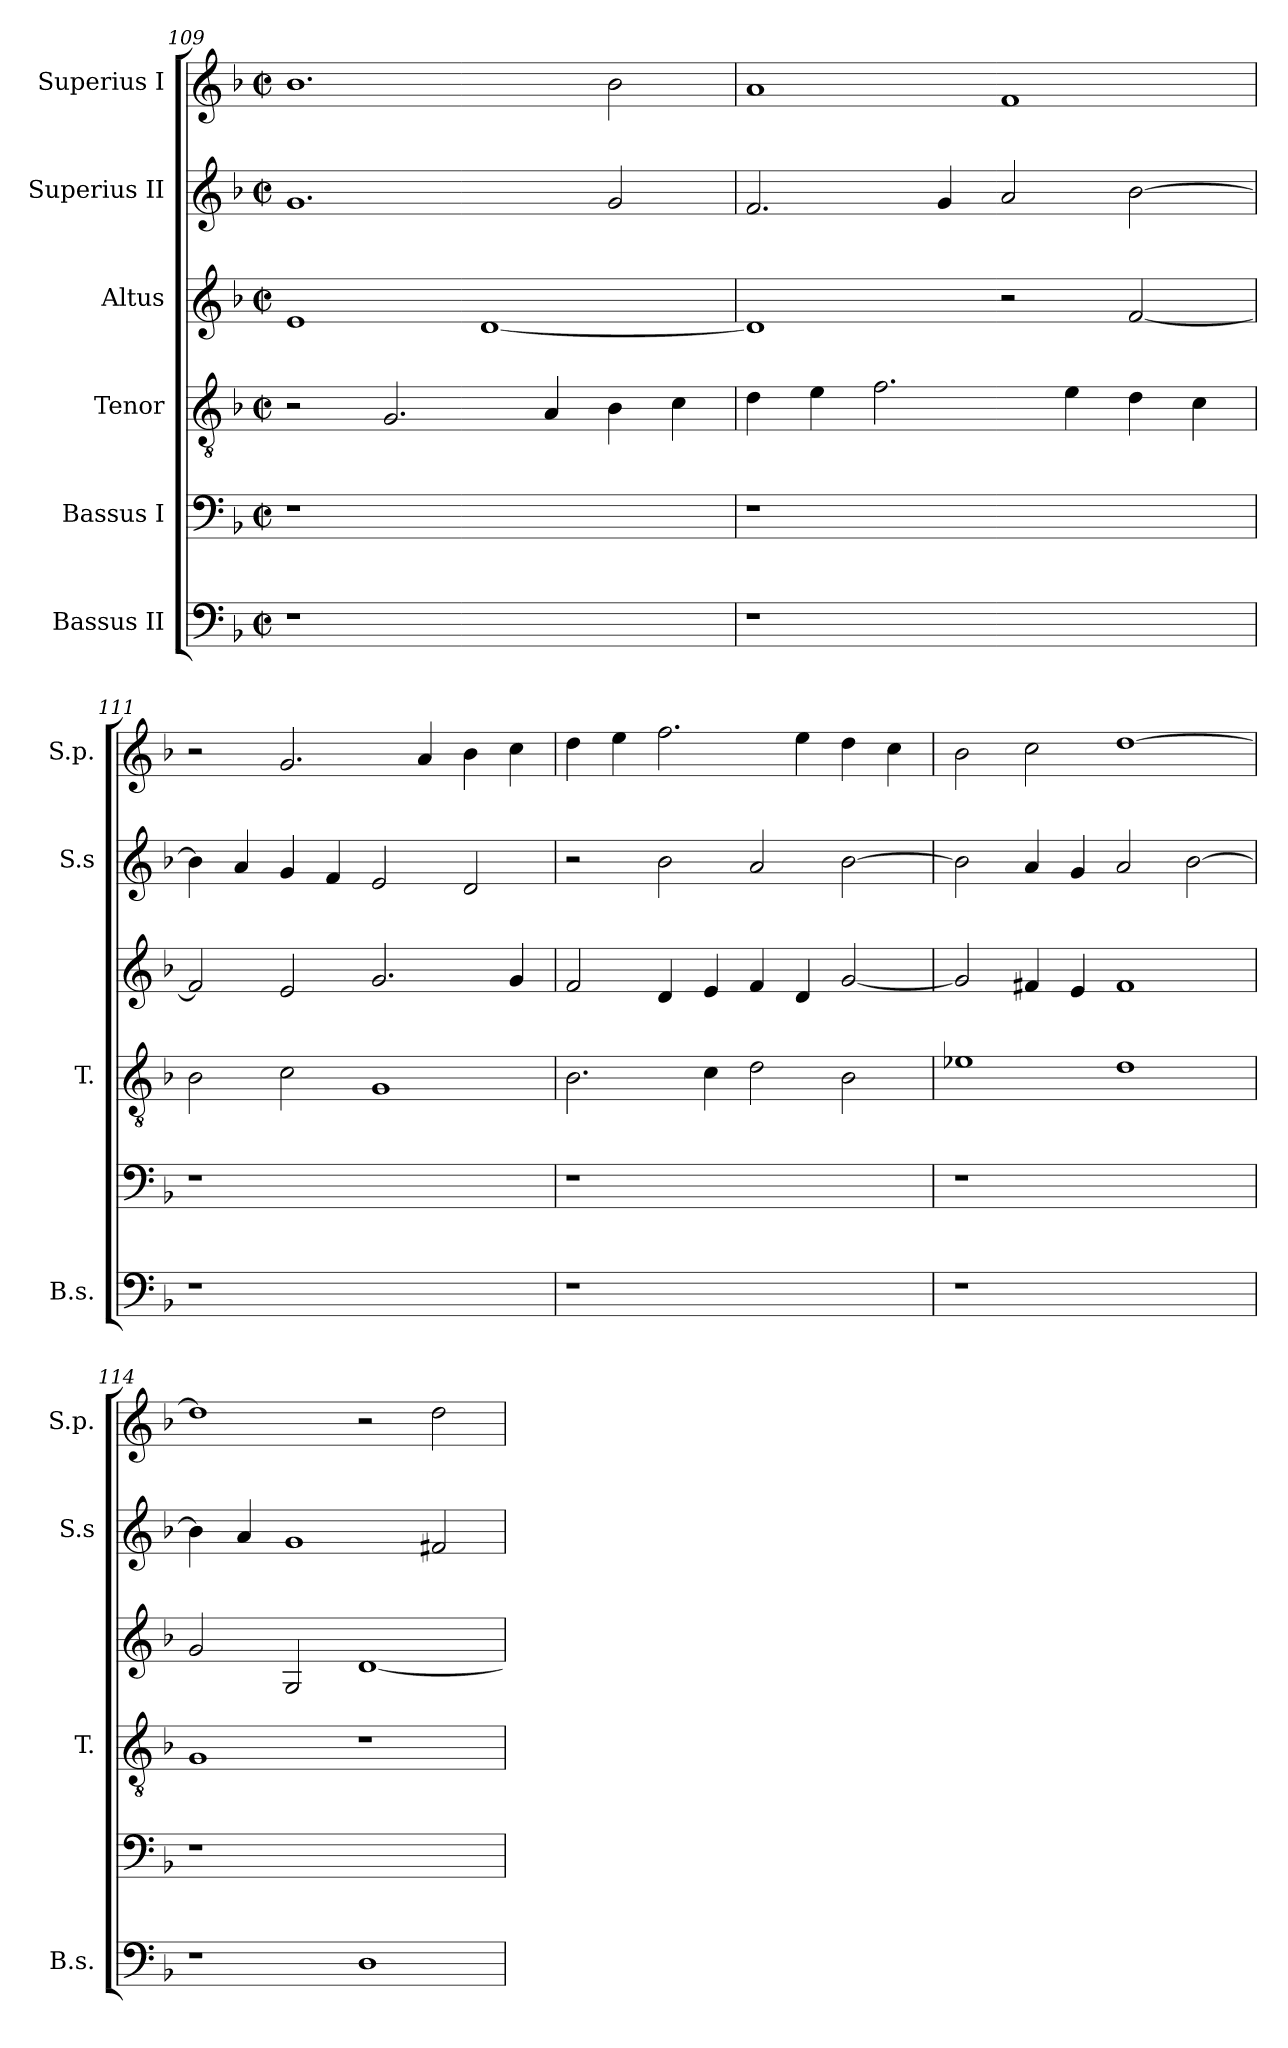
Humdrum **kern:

**kern	**kern	**kern	**kern	**kern	**kern
*part6	*part5	*part4	*part3	*part2	*part1
*staff6	*staff5	*staff4	*staff3	*staff2	*staff1
*I"Bassus II	*I"Bassus I	*I"Tenor	*I"Altus	*I"Superius II	*I"Superius I
*I'B.s.	*	*I'T.	*	*I'S.s	*I'S.p.
*clefF4	*clefF4	*clefGv2	*clefG2	*clefG2	*clefG2
*	*	*ITrd7c12	*	*	*
*k[b-]	*k[b-]	*k[b-]	*k[b-]	*k[b-]	*k[b-]
*F:	*F:	*F:	*F:	*F:	*F:
*M2/2	*M2/2	*M2/2	*M2/2	*M2/2	*M2/2
*met(c|)	*met(c|)	*met(c|)	*met(c|)	*met(c|)	*met(c|)
=109	=109	=109	=109	=109	=109
!LO:N:vis=1	!LO:N:vis=1	!	!	!	!
1r	1r	2r	1ei	1.gi	1.b-i
.	.	2.GGi/	.	.	.
1ryy	1ryy	.	[<1di	.	.
.	.	4AAi/	.	.	.
.	.	4BB-i\	.	2gi/	2b-i\
.	.	4Ci\	.	.	.
=110	=110	=110	=110	=110	=110
!LO:N:vis=1	!LO:N:vis=1	!	!	!	!
1r	1r	4Di\	1di]	2.fi/	1ai
.	.	4Ei\	.	.	.
.	.	2.Fi\	.	.	.
.	.	.	.	4gi/	.
1ryy	1ryy	.	2r	2ai/	1fi
.	.	4Ei\	.	.	.
.	.	4Di\	[<2fi/	[>2b-i\	.
.	.	4Ci\	.	.	.
!!LO:PB:g=z
=111	=111	=111	=111	=111	=111
!LO:N:vis=1	!LO:N:vis=1	!	!	!	!
1r	1r	2BB-i\	2fi/]	4b-i\]	2r
.	.	.	.	4ai/	.
.	.	2Ci\	2ei/	4gi/	2.gi/
.	.	.	.	4fi/	.
1ryy	1ryy	1GGi	2.gi/	2ei/	.
.	.	.	.	.	4ai/
.	.	.	.	2di/	4b-i\
.	.	.	4gi/	.	4cci\
=112	=112	=112	=112	=112	=112
!LO:N:vis=1	!LO:N:vis=1	!	!	!	!
1r	1r	2.BB-i\	2fi/	2r	4ddi\
.	.	.	.	.	4eei\
.	.	.	4di/	2b-i\	2.ffi\
.	.	4Ci\	4ei/	.	.
1ryy	1ryy	2Di\	4fi/	2ai/	.
.	.	.	4di/	.	4eei\
.	.	2BB-i\	[<2gi/	[>2b-i\	4ddi\
.	.	.	.	.	4cci\
=113	=113	=113	=113	=113	=113
!LO:N:vis=1	!LO:N:vis=1	!	!	!	!
1r	1r	1E-Xi	2gi/]	2b-i\]	2b-i\
.	.	.	4f#Xi/	4ai/	2cci\
.	.	.	4ei/	4gi/	.
1ryy	1ryy	1Di	1f#i	2ai/	[>1ddi
.	.	.	.	[>2b-i\	.
=114	=114	=114	=114	=114	=114
!	!LO:N:vis=1	!	!	!	!
1r	1r	1GGi	2gi/	4b-i\]	1ddi]
.	.	.	.	4ai/	.
.	.	.	2Gi/	1gi	.
1Di	1ryy	1r	[<1di	.	2r
.	.	.	.	2f#Xi/	2ddi\
=	=	=	=	=	=
*-	*-	*-	*-	*-	*-
